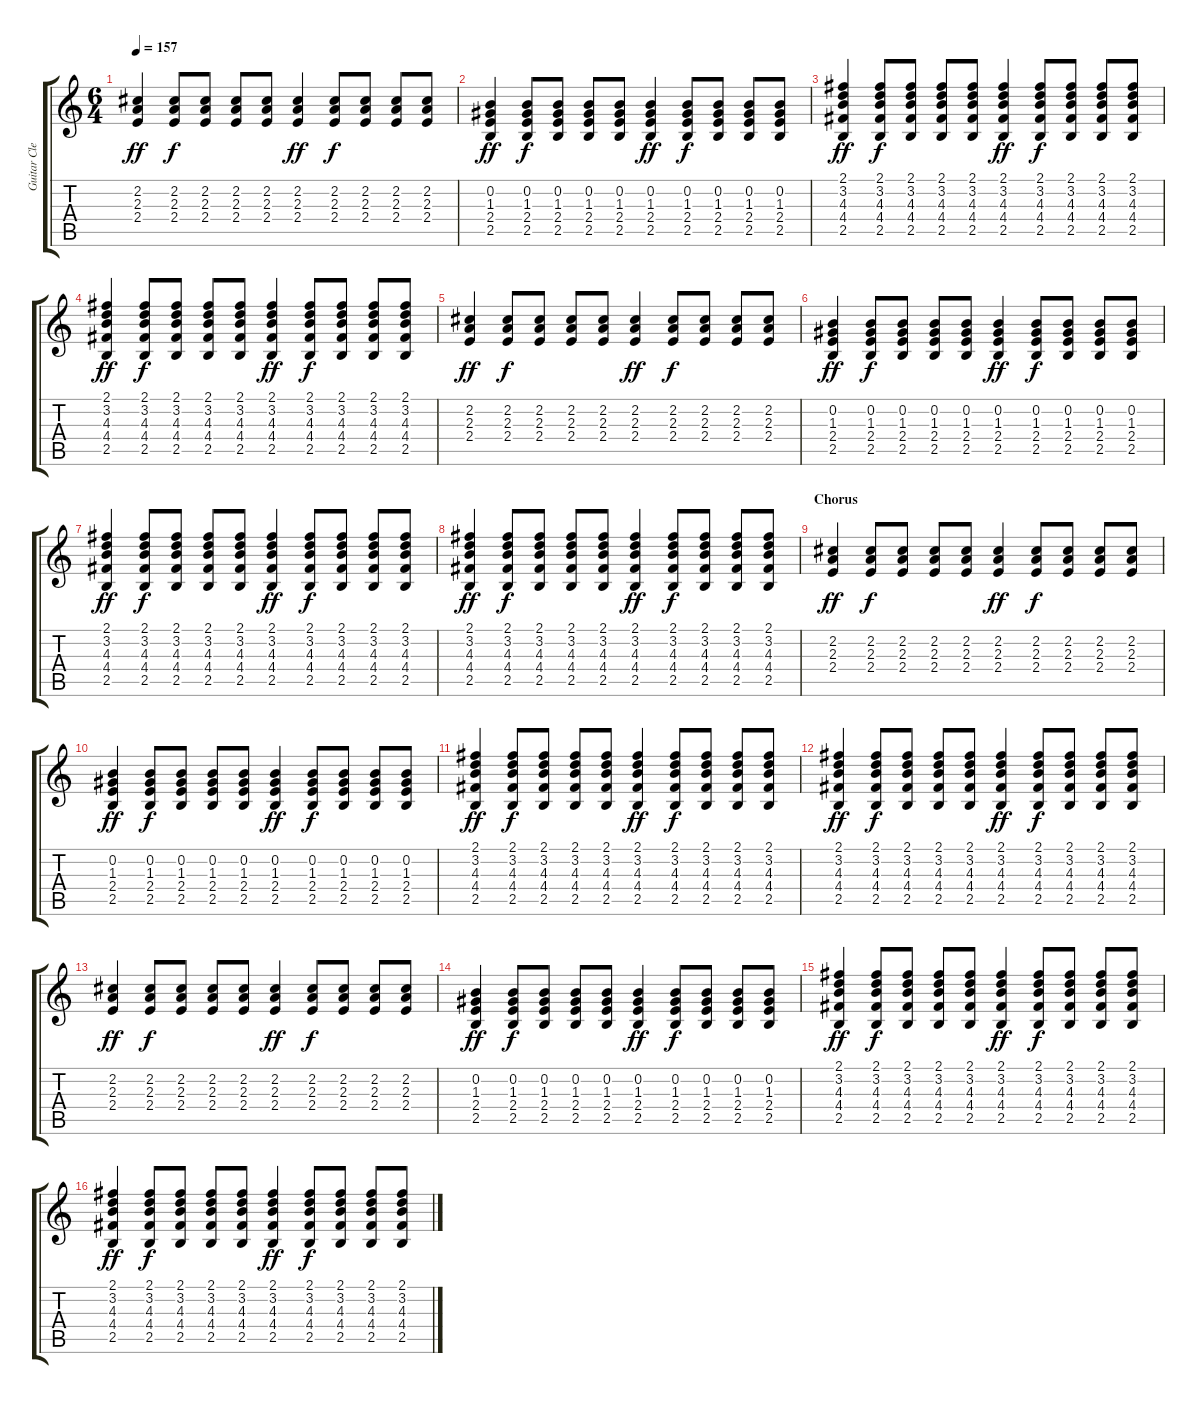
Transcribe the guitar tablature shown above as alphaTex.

\track ("Guitar Clean" "Guitar Cle") {instrument acousticguitarsteel}
\staff {score tabs}
\tuning (E4 B3 G3 D3 A2 E2) {hide}
\ts (6 4)
\tempo 157
\clef g2
\ks c
(2.2 2.3 2.4).4{dy ff} (2.2 2.3 2.4).8{dy f} (2.2 2.3 2.4).8 (2.2 2.3 2.4).8 (2.2 2.3 2.4).8 (2.2 2.3 2.4).4{dy ff} (2.2 2.3 2.4).8{dy f} (2.2 2.3 2.4).8 (2.2 2.3 2.4).8 (2.2 2.3 2.4).8 |
(0.2 1.3 2.4 2.5).4{dy ff} (0.2 1.3 2.4 2.5).8{dy f} (0.2 1.3 2.4 2.5).8 (0.2 1.3 2.4 2.5).8 (0.2 1.3 2.4 2.5).8 (0.2 1.3 2.4 2.5).4{dy ff} (0.2 1.3 2.4 2.5).8{dy f} (0.2 1.3 2.4 2.5).8 (0.2 1.3 2.4 2.5).8 (0.2 1.3 2.4 2.5).8 |
(2.1 3.2 4.3 4.4 2.5).4{dy ff} (2.1 3.2 4.3 4.4 2.5).8{dy f} (2.1 3.2 4.3 4.4 2.5).8 (2.1 3.2 4.3 4.4 2.5).8 (2.1 3.2 4.3 4.4 2.5).8 (2.1 3.2 4.3 4.4 2.5).4{dy ff} (2.1 3.2 4.3 4.4 2.5).8{dy f} (2.1 3.2 4.3 4.4 2.5).8 (2.1 3.2 4.3 4.4 2.5).8 (2.1 3.2 4.3 4.4 2.5).8 |
(2.1 3.2 4.3 4.4 2.5).4{dy ff} (2.1 3.2 4.3 4.4 2.5).8{dy f} (2.1 3.2 4.3 4.4 2.5).8 (2.1 3.2 4.3 4.4 2.5).8 (2.1 3.2 4.3 4.4 2.5).8 (2.1 3.2 4.3 4.4 2.5).4{dy ff} (2.1 3.2 4.3 4.4 2.5).8{dy f} (2.1 3.2 4.3 4.4 2.5).8 (2.1 3.2 4.3 4.4 2.5).8 (2.1 3.2 4.3 4.4 2.5).8 |
(2.2 2.3 2.4).4{dy ff} (2.2 2.3 2.4).8{dy f} (2.2 2.3 2.4).8 (2.2 2.3 2.4).8 (2.2 2.3 2.4).8 (2.2 2.3 2.4).4{dy ff} (2.2 2.3 2.4).8{dy f} (2.2 2.3 2.4).8 (2.2 2.3 2.4).8 (2.2 2.3 2.4).8 |
(0.2 1.3 2.4 2.5).4{dy ff} (0.2 1.3 2.4 2.5).8{dy f} (0.2 1.3 2.4 2.5).8 (0.2 1.3 2.4 2.5).8 (0.2 1.3 2.4 2.5).8 (0.2 1.3 2.4 2.5).4{dy ff} (0.2 1.3 2.4 2.5).8{dy f} (0.2 1.3 2.4 2.5).8 (0.2 1.3 2.4 2.5).8 (0.2 1.3 2.4 2.5).8 |
(2.1 3.2 4.3 4.4 2.5).4{dy ff} (2.1 3.2 4.3 4.4 2.5).8{dy f} (2.1 3.2 4.3 4.4 2.5).8 (2.1 3.2 4.3 4.4 2.5).8 (2.1 3.2 4.3 4.4 2.5).8 (2.1 3.2 4.3 4.4 2.5).4{dy ff} (2.1 3.2 4.3 4.4 2.5).8{dy f} (2.1 3.2 4.3 4.4 2.5).8 (2.1 3.2 4.3 4.4 2.5).8 (2.1 3.2 4.3 4.4 2.5).8 |
(2.1 3.2 4.3 4.4 2.5).4{dy ff} (2.1 3.2 4.3 4.4 2.5).8{dy f} (2.1 3.2 4.3 4.4 2.5).8 (2.1 3.2 4.3 4.4 2.5).8 (2.1 3.2 4.3 4.4 2.5).8 (2.1 3.2 4.3 4.4 2.5).4{dy ff} (2.1 3.2 4.3 4.4 2.5).8{dy f} (2.1 3.2 4.3 4.4 2.5).8 (2.1 3.2 4.3 4.4 2.5).8 (2.1 3.2 4.3 4.4 2.5).8 |
\section ("" "Chorus")
(2.2 2.3 2.4).4{dy ff} (2.2 2.3 2.4).8{dy f} (2.2 2.3 2.4).8 (2.2 2.3 2.4).8 (2.2 2.3 2.4).8 (2.2 2.3 2.4).4{dy ff} (2.2 2.3 2.4).8{dy f} (2.2 2.3 2.4).8 (2.2 2.3 2.4).8 (2.2 2.3 2.4).8 |
(0.2 1.3 2.4 2.5).4{dy ff} (0.2 1.3 2.4 2.5).8{dy f} (0.2 1.3 2.4 2.5).8 (0.2 1.3 2.4 2.5).8 (0.2 1.3 2.4 2.5).8 (0.2 1.3 2.4 2.5).4{dy ff} (0.2 1.3 2.4 2.5).8{dy f} (0.2 1.3 2.4 2.5).8 (0.2 1.3 2.4 2.5).8 (0.2 1.3 2.4 2.5).8 |
(2.1 3.2 4.3 4.4 2.5).4{dy ff} (2.1 3.2 4.3 4.4 2.5).8{dy f} (2.1 3.2 4.3 4.4 2.5).8 (2.1 3.2 4.3 4.4 2.5).8 (2.1 3.2 4.3 4.4 2.5).8 (2.1 3.2 4.3 4.4 2.5).4{dy ff} (2.1 3.2 4.3 4.4 2.5).8{dy f} (2.1 3.2 4.3 4.4 2.5).8 (2.1 3.2 4.3 4.4 2.5).8 (2.1 3.2 4.3 4.4 2.5).8 |
(2.1 3.2 4.3 4.4 2.5).4{dy ff} (2.1 3.2 4.3 4.4 2.5).8{dy f} (2.1 3.2 4.3 4.4 2.5).8 (2.1 3.2 4.3 4.4 2.5).8 (2.1 3.2 4.3 4.4 2.5).8 (2.1 3.2 4.3 4.4 2.5).4{dy ff} (2.1 3.2 4.3 4.4 2.5).8{dy f} (2.1 3.2 4.3 4.4 2.5).8 (2.1 3.2 4.3 4.4 2.5).8 (2.1 3.2 4.3 4.4 2.5).8 |
(2.2 2.3 2.4).4{dy ff} (2.2 2.3 2.4).8{dy f} (2.2 2.3 2.4).8 (2.2 2.3 2.4).8 (2.2 2.3 2.4).8 (2.2 2.3 2.4).4{dy ff} (2.2 2.3 2.4).8{dy f} (2.2 2.3 2.4).8 (2.2 2.3 2.4).8 (2.2 2.3 2.4).8 |
(0.2 1.3 2.4 2.5).4{dy ff} (0.2 1.3 2.4 2.5).8{dy f} (0.2 1.3 2.4 2.5).8 (0.2 1.3 2.4 2.5).8 (0.2 1.3 2.4 2.5).8 (0.2 1.3 2.4 2.5).4{dy ff} (0.2 1.3 2.4 2.5).8{dy f} (0.2 1.3 2.4 2.5).8 (0.2 1.3 2.4 2.5).8 (0.2 1.3 2.4 2.5).8 |
(2.1 3.2 4.3 4.4 2.5).4{dy ff} (2.1 3.2 4.3 4.4 2.5).8{dy f} (2.1 3.2 4.3 4.4 2.5).8 (2.1 3.2 4.3 4.4 2.5).8 (2.1 3.2 4.3 4.4 2.5).8 (2.1 3.2 4.3 4.4 2.5).4{dy ff} (2.1 3.2 4.3 4.4 2.5).8{dy f} (2.1 3.2 4.3 4.4 2.5).8 (2.1 3.2 4.3 4.4 2.5).8 (2.1 3.2 4.3 4.4 2.5).8 |
(2.1 3.2 4.3 4.4 2.5).4{dy ff} (2.1 3.2 4.3 4.4 2.5).8{dy f} (2.1 3.2 4.3 4.4 2.5).8 (2.1 3.2 4.3 4.4 2.5).8 (2.1 3.2 4.3 4.4 2.5).8 (2.1 3.2 4.3 4.4 2.5).4{dy ff} (2.1 3.2 4.3 4.4 2.5).8{dy f} (2.1 3.2 4.3 4.4 2.5).8 (2.1 3.2 4.3 4.4 2.5).8 (2.1 3.2 4.3 4.4 2.5).8
